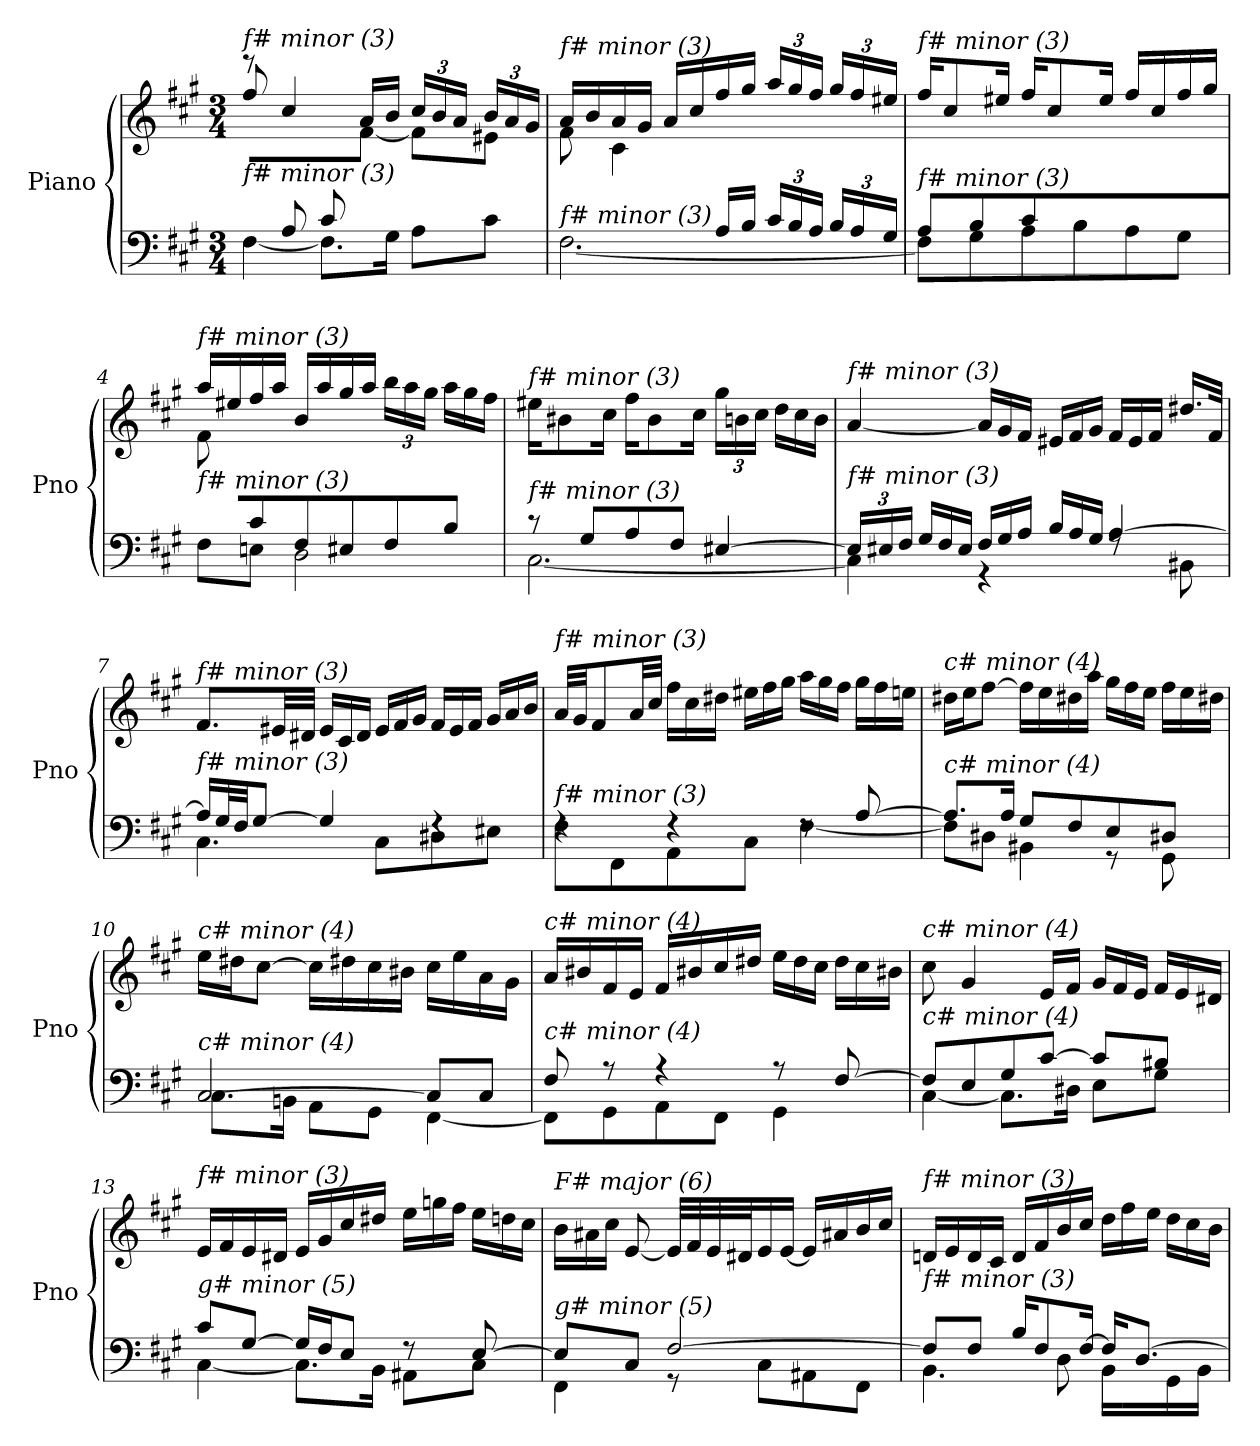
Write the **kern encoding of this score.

**kern	**kern
*part1	*part1
*staff2	*staff1
*I"Piano	*
*I'Pno	*
*clefF4	*clefG2
*k[f#c#g#]	*k[f#c#g#]
*M3/4	*M3/4
=1	=1
*^	*^
!	!	!LO:TX:i:t=f# minor (3)	!
!LO:TX:i:t=f# minor (3)	!	!	!
8ryy	[4F#\	8ff#/	8reee
8A/L	.	4cc#/	4ryy
8c#/	8.F#\L]	.	.
4.ryy	.	16a/LL	[8f#\J
.	16G#\Jk	16b/JJ	.
*	*	*Xbrackettup	*
.	8A\L	24cc#/LL	8f#\L]
.	.	24b/	.
.	.	24a/JJ	.
.	8c#\J	24b/LL	8e#X\J
.	.	24a/	.
.	.	24g#/JJ	.
=2	=2	=2	=2
*	*^	*	*^
!	!	!	!LO:TX:i:t=f# minor (3)	!	!
!LO:TX:i:t=f# minor (3)	!	!	!	!	!
4.ryy	[2.F#\	4.ryy	16a/LL	8f#\	4.ryy
.	.	.	16b/	.	.
.	.	.	16a/	4c#\	.
.	.	.	16g#/JJ	.	.
.	.	.	16a/LL	.	.
.	.	.	16cc#/	.	.
4.ryy	.	16A/LL	16ff#/	4.ryy	4.ryy
.	.	16B/JJ	16gg#/JJ	.	.
*	*	*Xbrackettup	*	*	*
.	.	24c#/LL	24aa/LL	.	.
.	.	24B/	24gg#/	.	.
.	.	24A/JJ	24ff#/JJ	.	.
.	.	24B/LL	24gg#/LL	.	.
.	.	24A/	24ff#/	.	.
.	.	24G#/JJ	24ee#X/JJ	.	.
*	*	*	*	*v	*v
=3	=3	=3	=3	=3
!	!	!	!LO:TX:i:t=f# minor (3)	!
!LO:TX:i:t=f# minor (3)	!	!	!	!
*	*v	*v	*	*
8A/L	8F#\L]	16ff#/KL	4.ryy
.	.	8cc#/	.
8B/	8G#\	.	.
.	.	16ee#X/Jk	.
8c#/	8A\	16ff#/KL	.
.	.	8cc#/	.
4.ryy	8B\	.	8g#\
.	.	16ee#/Jk	.
.	8A\	16ff#/LL	8f#\
.	.	16cc#/	.
.	8G#\J	16ff#/	8e#X\J
.	.	16gg#/JJ	.
!!LO:LB:g=z	!!
=4	=4	=4	=4
!	!	!LO:TX:i:t=f# minor (3)	!
!LO:TX:i:t=f# minor (3)	!	!	!
8ryy	8F#\L	16aa/LL	8f#\L
.	.	16ee#X/	.
8c#/	8En\J	16ff#/	2ryy
.	.	16aa/JJ	.
8F#/	2D\	16b/LL	.
.	.	16aa/	.
8E#X/	.	16gg#/	.
.	.	16aa/JJ	.
8F#/	.	24bb\LL	.
.	.	24aa\	.
.	.	24gg#\JJ	.
*	*	*Xtuplet	*
8B/J	.	24aa\LL	8ryy
.	.	24gg#\	.
.	.	24ff#\JJ	.
*	*	*v	*v
=5	=5	=5
!	!	!LO:TX:i:t=f# minor (3)
!LO:TX:i:t=f# minor (3)	!	!
8r	[2.C#\	16ee#X\KL
.	.	8b#X\
8G#/L	.	.
.	.	16cc#\Jk
8A/	.	16ff#\KL
.	.	8b#\
8F#/J	.	.
.	.	16cc#\Jk
*	*	*tuplet
[4E#X/	.	24gg#\LL
.	.	24bn\
.	.	24cc#\JJ
*	*	*Xtuplet
.	.	24dd\LL
.	.	24cc#\
.	.	24b\JJ
=6	=6	=6
!	!	!LO:TX:i:t=f# minor (3)
!LO:TX:i:t=f# minor (3)	!	!
24E#/LL]	4C#\]	[4a/
24E#X/	.	.
24F#/JJ	.	.
*Xtuplet	*	*
24G#/LL	.	.
24F#/	.	.
24E#/JJ	.	.
24F#/LL	4r	24a/LL]
24G#/	.	24g#/
24A/JJ	.	24f#/JJ
24B/LL	.	24e#X/LL
24A/	.	24f#/
24G#/JJ	.	24g#/JJ
[4A/	8rF	24f#/LL
.	.	24e#/
.	.	24f#/JJ
.	8BB#X\	16.dd#X/LL
.	.	32f#/JJk
!!LO:LB:g=z
=7	=7	=7
!	!	!LO:TX:i:t=f# minor (3)
!LO:TX:i:t=f# minor (3)	!	!
16A/LL]	4.C#\	8.f#/L
32G#/L	.	.
32F#/JJ	.	.
[8G#/J	.	.
.	.	32e#X/LL
.	.	32d#X/JJJ
4G#/]	.	24e#/LL
.	.	24c#/
.	.	24d#/JJ
.	8C#\L	24e#/LL
.	.	24f#/
.	.	24g#/JJ
4rF	8D#X\	24f#/LL
.	.	24e#/
.	.	24f#/JJ
.	8E#X\J	24g#/LL
.	.	24a/
.	.	24b/JJ
=8	=8	=8
!	!	!LO:TX:i:t=f# minor (3)
!LO:TX:i:t=f# minor (3)	!	!
4rF	8F#\L	32a/LLL
.	.	32g#/JJ
.	.	8f#/
.	8FF#\	.
.	.	32a/LL
.	.	32cc#/JJJ
4rF	8AA\	24ff#\LL
.	.	24cc#\
.	.	24dd#X\JJ
.	8C#\J	24ee#X\LL
.	.	24ff#\
.	.	24gg#\JJ
8rF	[4F#\	24aa\LL
.	.	24gg#\
.	.	24ff#\JJ
[8A/	.	24gg#\LL
.	.	24ff#\
.	.	24een\JJ
=9	=9	=9
!	!	!LO:TX:i:t=c# minor (4)
!LO:TX:i:t=c# minor (4)	!	!
8.A/L]	8F#\L]	16dd#X\LL
.	.	16ee\J
.	8D#X\J	[8ff#\J
16A/Jk	.	.
8G#/L	4BB#X\	16ff#\LL]
.	.	16ee\
8F#/	.	16dd#X\
.	.	16aa\JJ
8E/	8r	24gg#\LL
.	.	24ff#\
.	.	24ee\JJ
8D#X/J	8GG#\	24ff#\LL
.	.	24ee\
.	.	24dd#X\JJ
!!LO:LB:g=z
=10	=10	=10
!	!	!LO:TX:i:t=c# minor (4)
!LO:TX:i:t=c# minor (4)	!	!
[2C#/	8.C#\L	16ee\LL
.	.	16dd#X\J
.	.	[8cc#\J
.	16BBn\Jk	.
.	8AA\L	16cc#\LL]
.	.	16dd#X\
.	8GG#\J	16cc#\
.	.	16b#X\JJ
8C#/L]	[4FF#\	16cc#\LL
.	.	16ee\
8C#/J	.	16a\
.	.	16g#\JJ
=11	=11	=11
!	!	!LO:TX:i:t=c# minor (4)
!LO:TX:i:t=c# minor (4)	!	!
8F#/	8FF#\L]	16a/LL
.	.	16b#X/
8r	8GG#\	16f#/
.	.	16e/JJ
4r	8AA\	16f#/LL
.	.	16b#X/
.	8FF#\J	16cc#/
.	.	16dd#X/JJ
8r	4GG#\	24ee\LL
.	.	24dd#\
.	.	24cc#\JJ
[8F#/	.	24dd#\LL
.	.	24cc#\
.	.	24b#X\JJ
=12	=12	=12
!	!	!LO:TX:i:t=c# minor (4)
!LO:TX:i:t=c# minor (4)	!	!
8F#/L]	[4C#\	8cc#\
8E/	.	4g#/
8G#/	8.C#\L]	.
[8c#/J	.	16e/LL
.	16D#X\Jk	16f#/JJ
8c#/L]	8E\L	24g#/LL
.	.	24f#/
.	.	24e/JJ
8B#X/J	8G#\J	24f#/LL
.	.	24e/
.	.	24d#X/JJ
!!LO:LB:g=z
=13	=13	=13
!	!	!LO:TX:i:t=f# minor (3)
!LO:TX:i:t=g# minor (5)	!	!
8c#/L	[4C#\	16e/LL
.	.	16f#/
[8G#/J	.	16e/
.	.	16d#X/JJ
16G#/LL]	8.C#\L]	16e/LL
16F#/J	.	16g#/
8E/J	.	16cc#/
.	16BB\Jk	16dd#X/JJ
8r	8AA#X\L	24ee\LL
.	.	24ggn\
.	.	24ff#\JJ
[8E/	8C#\J	24ee\LL
.	.	24ddn\
.	.	24cc#\JJ
=14	=14	=14
!	!	!LO:TX:i:t=F# major (6)
!LO:TX:i:t=g# minor (5)	!	!
8E/L]	4FF#\	24b\LL
.	.	24a#X\
.	.	24cc#\JJ
8C#/J	.	[8e/
[2F#/	8r	32e/LLL]
.	.	32f#/
.	.	32e/
.	.	32d#X/J
.	8C#\L	16e/
.	.	[16e/JJ
.	8AA#X\	16e/LL]
.	.	16a#X/
.	8FF#\J	16b/
.	.	16cc#/JJ
=15	=15	=15
!	!	!LO:TX:i:t=f# minor (3)
!LO:TX:i:t=f# minor (3)	!	!
8F#/L]	4.BB\	16dn/LL
.	.	16e/
8F#/J	.	16d/
.	.	16c#/JJ
16B/KL	.	16d/LL
8F#/	.	16f#/
.	8D\	16b/
[16F#/Jk	.	16cc#/JJ
16F#/KL]	16BB\LL	24dd\LL
.	.	24ff#\
[8.D/J	16D\yy	.
.	.	24ee\JJ
.	16GG#\	24dd\LL
.	.	24cc#\
.	16BB\JJ	.
.	.	24b\JJ
*v	*v	*
=	=
*-	*-
